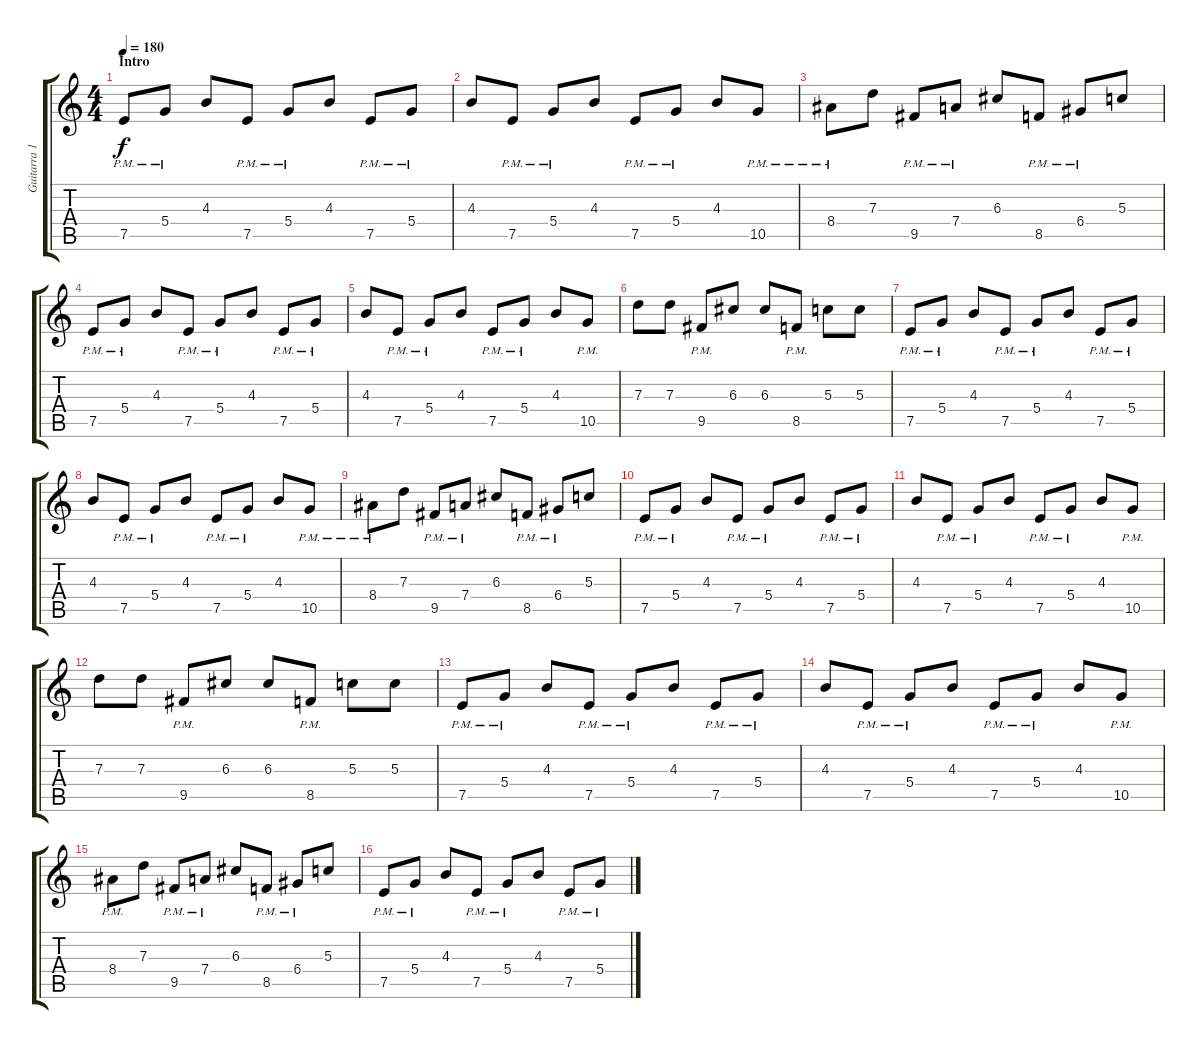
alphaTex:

\track ("Guitarra 1" "Guitarra 1") {instrument distortionguitar}
\staff {score tabs}
\tuning (E4 B3 G3 D3 A2 E2) {hide}
\ts (4 4)
\section ("" "Intro")
\tempo 180
\clef g2
\ks c
7.5{pm}.8{dy f instrument distortionguitar} 5.4{pm}.8 4.3.8 7.5{pm}.8 5.4{pm}.8 4.3.8 7.5{pm}.8 5.4{pm}.8 |
4.3.8 7.5{pm}.8 5.4{pm}.8 4.3.8 7.5{pm}.8 5.4{pm}.8 4.3.8 10.5{pm}.8 |
8.4{pm}.8 7.3.8 9.5{pm}.8 7.4{pm}.8 6.3.8 8.5{pm}.8 6.4{pm}.8 5.3.8 |
7.5{pm}.8 5.4{pm}.8 4.3.8 7.5{pm}.8 5.4{pm}.8 4.3.8 7.5{pm}.8 5.4{pm}.8 |
4.3.8 7.5{pm}.8 5.4{pm}.8 4.3.8 7.5{pm}.8 5.4{pm}.8 4.3.8 10.5{pm}.8 |
7.3.8 7.3.8 9.5{pm}.8 6.3.8 6.3.8 8.5{pm}.8 5.3.8 5.3.8 |
7.5{pm}.8 5.4{pm}.8 4.3.8 7.5{pm}.8 5.4{pm}.8 4.3.8 7.5{pm}.8 5.4{pm}.8 |
4.3.8 7.5{pm}.8 5.4{pm}.8 4.3.8 7.5{pm}.8 5.4{pm}.8 4.3.8 10.5{pm}.8 |
8.4{pm}.8 7.3.8 9.5{pm}.8 7.4{pm}.8 6.3.8 8.5{pm}.8 6.4{pm}.8 5.3.8 |
7.5{pm}.8 5.4{pm}.8 4.3.8 7.5{pm}.8 5.4{pm}.8 4.3.8 7.5{pm}.8 5.4{pm}.8 |
4.3.8 7.5{pm}.8 5.4{pm}.8 4.3.8 7.5{pm}.8 5.4{pm}.8 4.3.8 10.5{pm}.8 |
7.3.8 7.3.8 9.5{pm}.8 6.3.8 6.3.8 8.5{pm}.8 5.3.8 5.3.8 |
7.5{pm}.8 5.4{pm}.8 4.3.8 7.5{pm}.8 5.4{pm}.8 4.3.8 7.5{pm}.8 5.4{pm}.8 |
4.3.8 7.5{pm}.8 5.4{pm}.8 4.3.8 7.5{pm}.8 5.4{pm}.8 4.3.8 10.5{pm}.8 |
8.4{pm}.8 7.3.8 9.5{pm}.8 7.4{pm}.8 6.3.8 8.5{pm}.8 6.4{pm}.8 5.3.8 |
7.5{pm}.8 5.4{pm}.8 4.3.8 7.5{pm}.8 5.4{pm}.8 4.3.8 7.5{pm}.8 5.4{pm}.8
